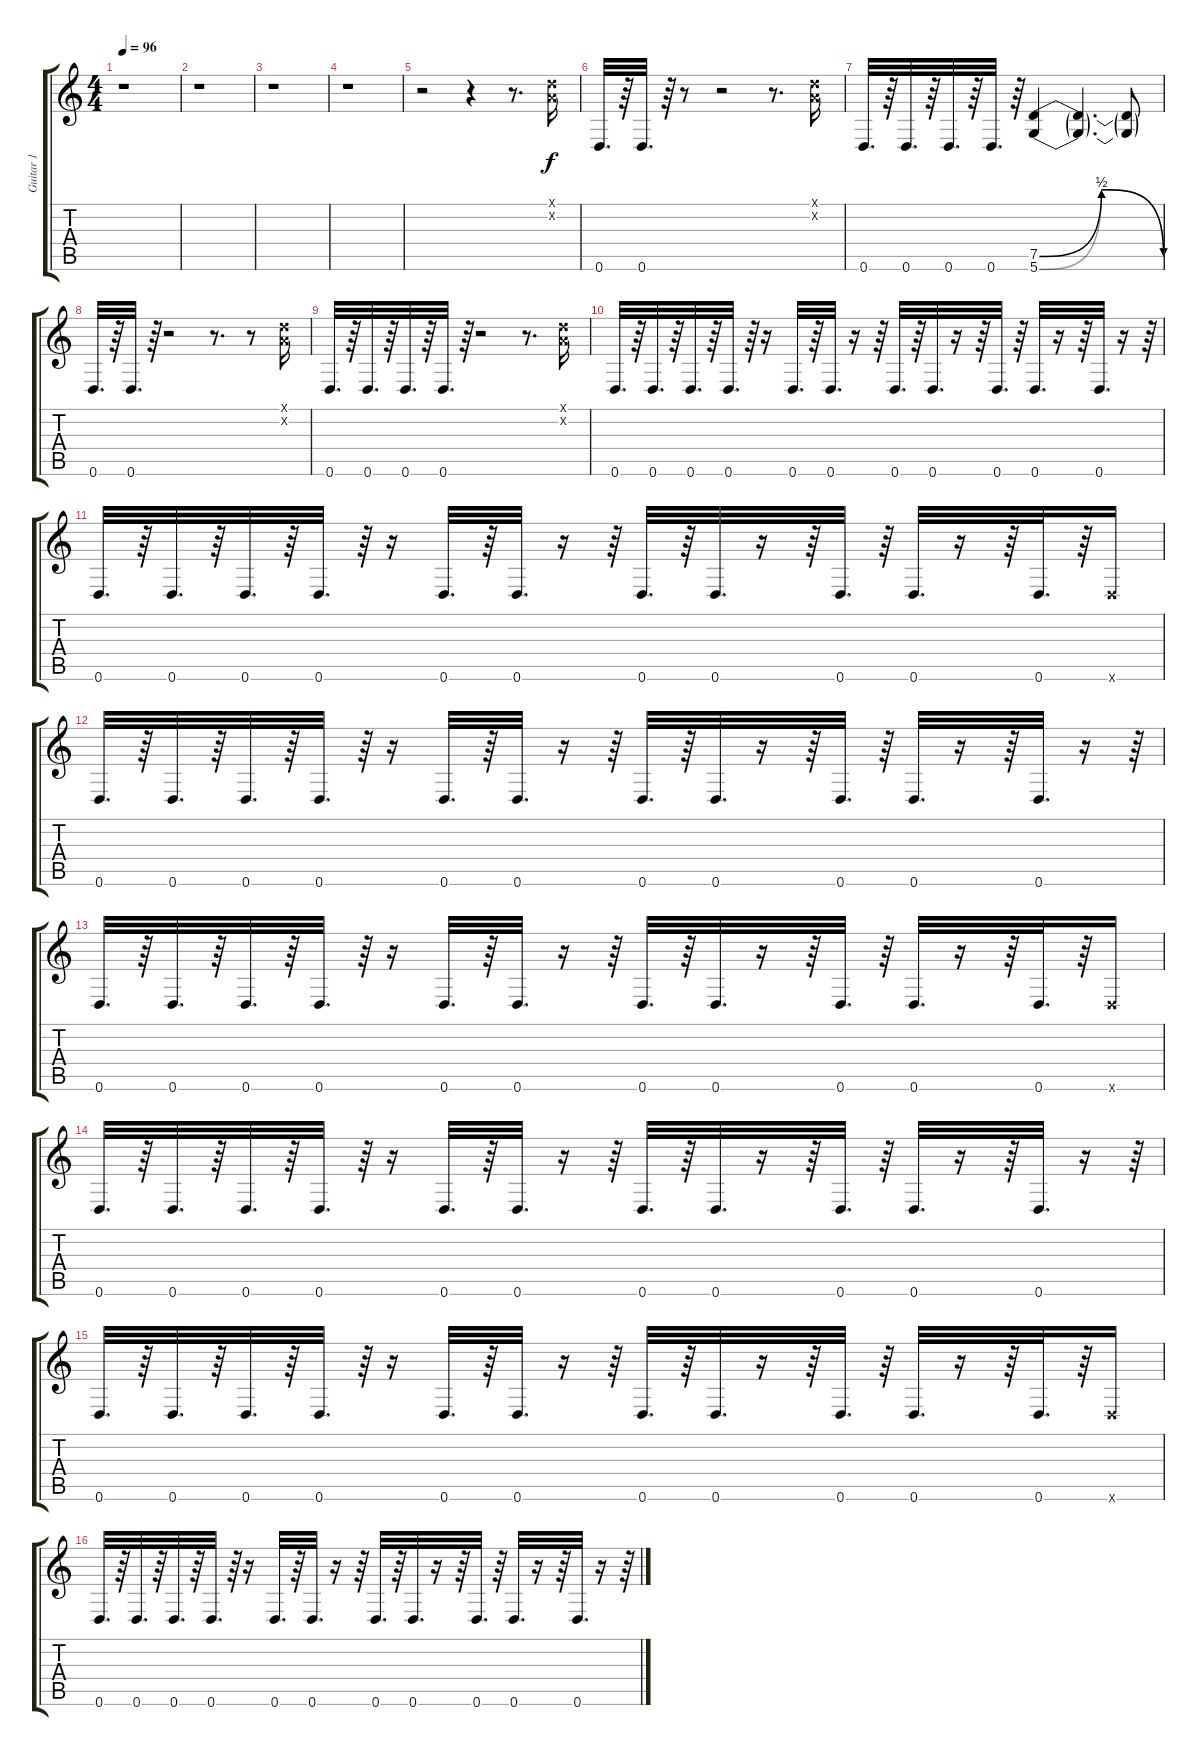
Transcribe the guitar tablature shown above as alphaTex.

\track ("Guitar 1" "Guitar 1") {instrument distortionguitar}
\staff {score tabs}
\tuning (D4 A3 F3 C3 G2 D2) {hide}
\ts (4 4)
\tempo 96
\clef g2
\ks c
r.1{dy f instrument distortionguitar} |
r.1 |
r.1 |
r.1 |
r.2 r.4 r.8{d} (0.1{x} 0.2{x}).16 |
0.6.32{d} r.64 0.6.32{d} r.64 r.8 r.2 r.8{d} (0.1{x} 0.2{x}).16 |
0.6.32{d} r.64 0.6.32{d} r.64 0.6.32{d} r.64 0.6.32{d} r.64 (7.5{be (bendrelease 0 0 17 2 55 2 60 0)} 5.6{be (bendrelease 0 0 17 2 55 2 60 0)}).4 (7.5{t} 5.6{t}).4{d} (7.5{t} 5.6{t}).8 |
0.6.32{d} r.64 0.6.32{d} r.64 r.2 r.8{d} r.8 (0.1{x} 0.2{x}).16 |
0.6.32{d} r.64 0.6.32{d} r.64 0.6.32{d} r.64 0.6.32{d} r.64 r.2 r.8{d} (0.1{x} 0.2{x}).16 |
0.6.32{d} r.64 0.6.32{d} r.64 0.6.32{d} r.64 0.6.32{d} r.64 r.16 0.6.32{d} r.64 0.6.32{d} r.16 r.64 0.6.32{d} r.64 0.6.32{d} r.16 r.64 0.6.32{d} r.64 0.6.32{d} r.16 r.64 0.6.32{d} r.16 r.64 |
0.6.32{d} r.64 0.6.32{d} r.64 0.6.32{d} r.64 0.6.32{d} r.64 r.16 0.6.32{d} r.64 0.6.32{d} r.16 r.64 0.6.32{d} r.64 0.6.32{d} r.16 r.64 0.6.32{d} r.64 0.6.32{d} r.16 r.64 0.6.32{d} r.64 0.6{x}.16 |
0.6.32{d} r.64 0.6.32{d} r.64 0.6.32{d} r.64 0.6.32{d} r.64 r.16 0.6.32{d} r.64 0.6.32{d} r.16 r.64 0.6.32{d} r.64 0.6.32{d} r.16 r.64 0.6.32{d} r.64 0.6.32{d} r.16 r.64 0.6.32{d} r.16 r.64 |
0.6.32{d} r.64 0.6.32{d} r.64 0.6.32{d} r.64 0.6.32{d} r.64 r.16 0.6.32{d} r.64 0.6.32{d} r.16 r.64 0.6.32{d} r.64 0.6.32{d} r.16 r.64 0.6.32{d} r.64 0.6.32{d} r.16 r.64 0.6.32{d} r.64 0.6{x}.16 |
0.6.32{d} r.64 0.6.32{d} r.64 0.6.32{d} r.64 0.6.32{d} r.64 r.16 0.6.32{d} r.64 0.6.32{d} r.16 r.64 0.6.32{d} r.64 0.6.32{d} r.16 r.64 0.6.32{d} r.64 0.6.32{d} r.16 r.64 0.6.32{d} r.16 r.64 |
0.6.32{d} r.64 0.6.32{d} r.64 0.6.32{d} r.64 0.6.32{d} r.64 r.16 0.6.32{d} r.64 0.6.32{d} r.16 r.64 0.6.32{d} r.64 0.6.32{d} r.16 r.64 0.6.32{d} r.64 0.6.32{d} r.16 r.64 0.6.32{d} r.64 0.6{x}.16 |
0.6.32{d} r.64 0.6.32{d} r.64 0.6.32{d} r.64 0.6.32{d} r.64 r.16 0.6.32{d} r.64 0.6.32{d} r.16 r.64 0.6.32{d} r.64 0.6.32{d} r.16 r.64 0.6.32{d} r.64 0.6.32{d} r.16 r.64 0.6.32{d} r.16 r.64
